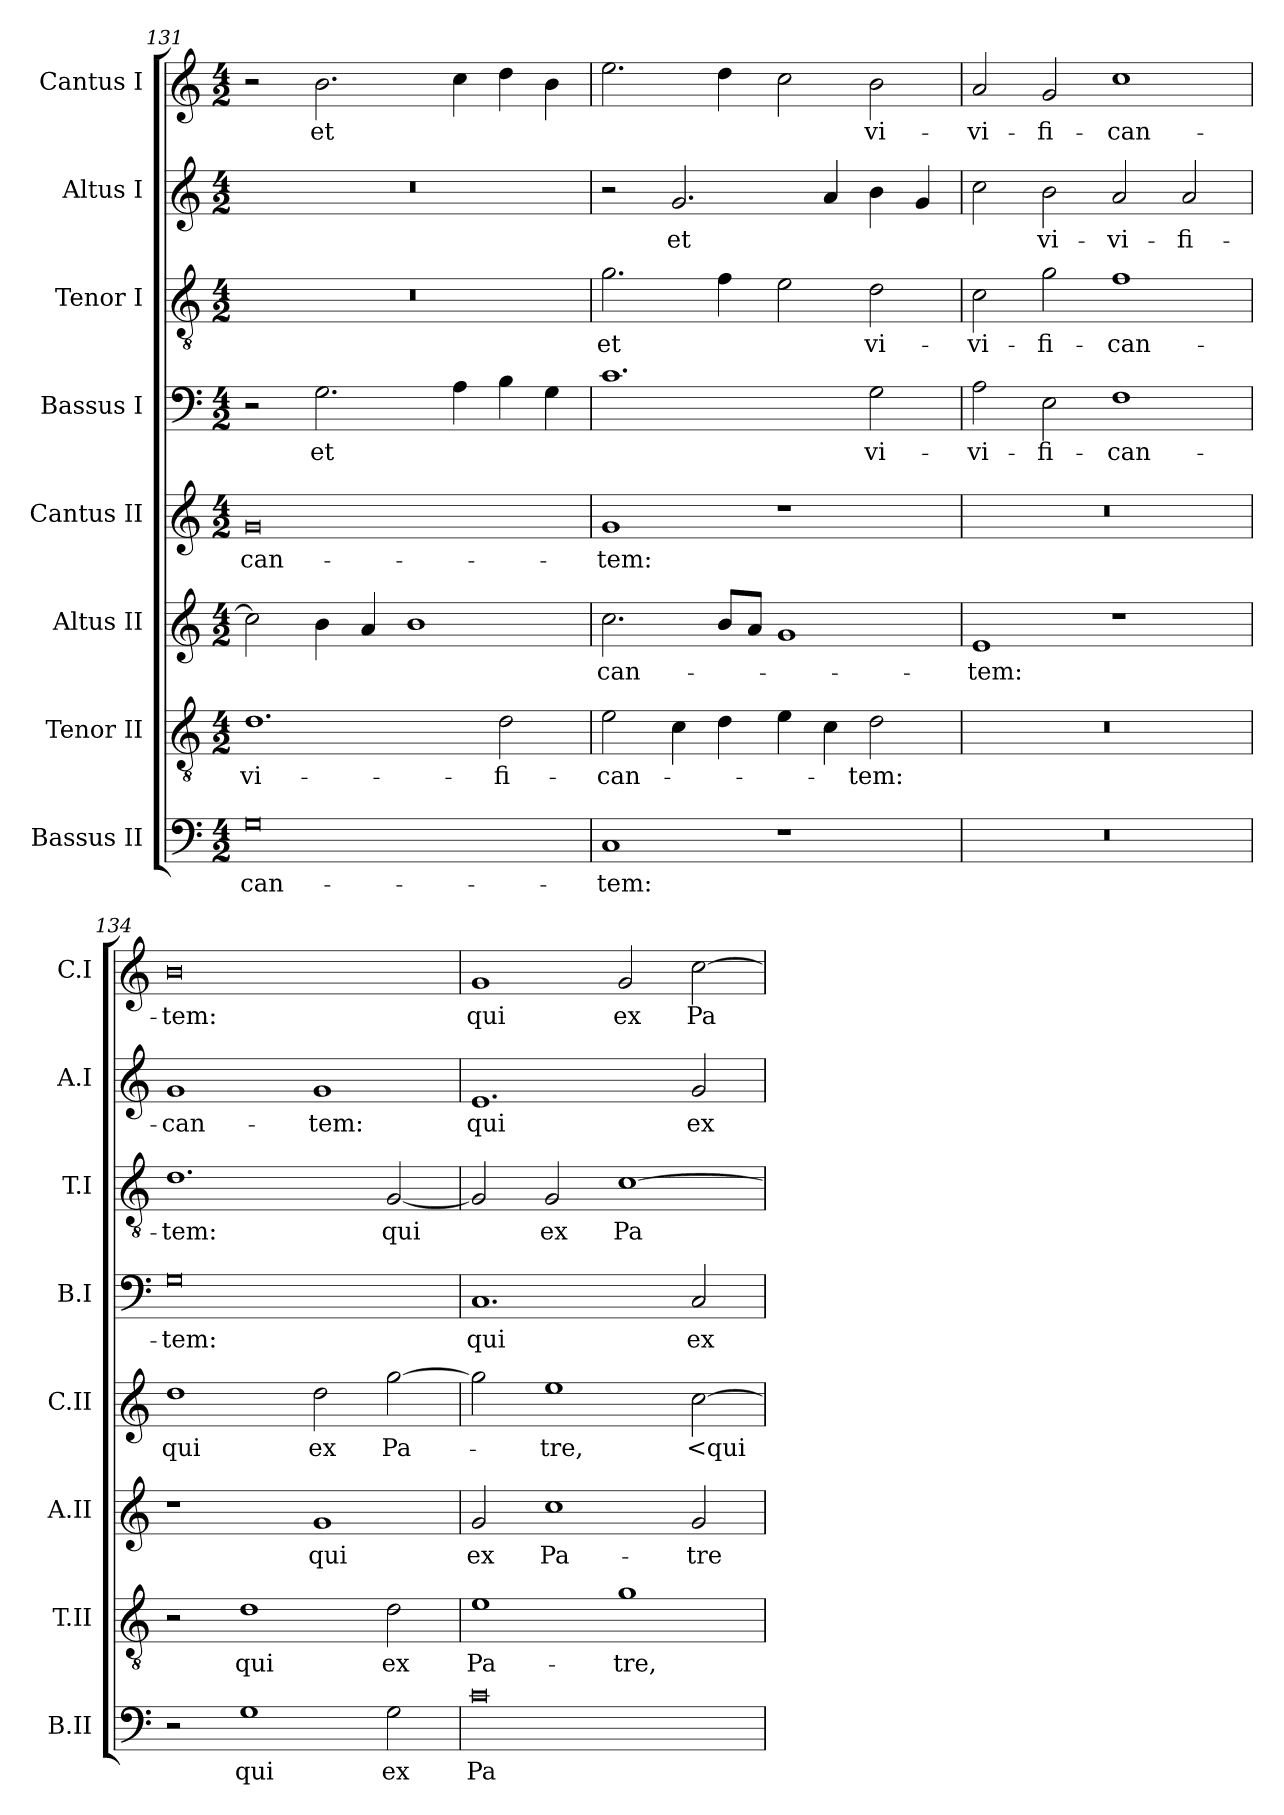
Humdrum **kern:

**kern	**text	**kern	**text	**kern	**text	**kern	**text	**kern	**text	**kern	**text	**kern	**text	**kern	**text
*part8	*part8	*part7	*part7	*part6	*part6	*part5	*part5	*part4	*part4	*part3	*part3	*part2	*part2	*part1	*part1
*staff8	*staff8	*staff7	*staff7	*staff6	*staff6	*staff5	*staff5	*staff4	*staff4	*staff3	*staff3	*staff2	*staff2	*staff1	*staff1
*I"Bassus II	*	*I"Tenor II	*	*I"Altus II	*	*I"Cantus II	*	*I"Bassus I	*	*I"Tenor I	*	*I"Altus I	*	*I"Cantus I	*
*I'B.II	*	*I'T.II	*	*I'A.II	*	*I'C.II	*	*I'B.I	*	*I'T.I	*	*I'A.I	*	*I'C.I	*
*clefF4	*	*clefGv2	*	*clefG2	*	*clefG2	*	*clefF4	*	*clefGv2	*	*clefG2	*	*clefG2	*
*	*	*ITrd7c12	*	*	*	*	*	*	*	*ITrd7c12	*	*	*	*	*
*k[]	*	*k[]	*	*k[]	*	*k[]	*	*k[]	*	*k[]	*	*k[]	*	*k[]	*
*C:	*	*C:	*	*C:	*	*C:	*	*C:	*	*C:	*	*C:	*	*C:	*
*M4/2	*	*M4/2	*	*M4/2	*	*M4/2	*	*M4/2	*	*M4/2	*	*M4/2	*	*M4/2	*
=131	=131	=131	=131	=131	=131	=131	=131	=131	=131	=131	=131	=131	=131	=131	=131
0G\	-can-	1.D\	-vi-	2cc\]	.	0g/	-can-	2r	.	0r	.	0r	.	2r	.
.	.	.	.	4b\	.	.	.	2.G\	et	.	.	.	.	2.b\	et
.	.	.	.	4a/	.	.	.	.	.	.	.	.	.	.	.
.	.	.	.	1b\	.	.	.	.	.	.	.	.	.	.	.
.	.	.	.	.	.	.	.	4A\	.	.	.	.	.	4cc\	.
.	.	2D\	-fi-	.	.	.	.	4B\	.	.	.	.	.	4dd\	.
.	.	.	.	.	.	.	.	4G\	.	.	.	.	.	4b\	.
=132	=132	=132	=132	=132	=132	=132	=132	=132	=132	=132	=132	=132	=132	=132	=132
1C/	-tem:	2E\	-can-	2.cc\	-can-	1g/	-tem:	1.c\	.	2.G\	et	2r	.	2.ee\	.
.	.	4C\	.	.	.	.	.	.	.	.	.	2.g/	et	.	.
.	.	4D\	.	8b/L	.	.	.	.	.	4F\	.	.	.	4dd\	.
.	.	.	.	8a/J	.	.	.	.	.	.	.	.	.	.	.
1r	.	4E\	.	1g/	.	1r	.	.	.	2E\	.	.	.	2cc\	.
.	.	4C\	.	.	.	.	.	.	.	.	.	4a/	.	.	.
.	.	2D\	-tem:	.	.	.	.	2G\	vi-	2D\	vi-	4b\	.	2b\	vi-
.	.	.	.	.	.	.	.	.	.	.	.	4g/	.	.	.
=133	=133	=133	=133	=133	=133	=133	=133	=133	=133	=133	=133	=133	=133	=133	=133
0r	.	0r	.	1e/	-tem:	0r	.	2A\	-vi-	2C\	-vi-	2cc\	.	2a/	-vi-
.	.	.	.	.	.	.	.	2E\	-fi-	2G\	-fi-	2b\	vi-	2g/	-fi-
.	.	.	.	1r	.	.	.	1F\	-can-	1F\	-can-	2a/	-vi-	1cc\	-can-
.	.	.	.	.	.	.	.	.	.	.	.	2a/	-fi-	.	.
=134	=134	=134	=134	=134	=134	=134	=134	=134	=134	=134	=134	=134	=134	=134	=134
2r	.	2r	.	1r	.	1dd\	qui	0G\	-tem:	1.D\	-tem:	1g/	-can-	0b\	-tem:
1G\	qui	1D\	qui	.	.	.	.	.	.	.	.	.	.	.	.
.	.	.	.	1g/	qui	2dd\	ex	.	.	.	.	1g/	-tem:	.	.
2G\	ex	2D\	ex	.	.	[2gg\	Pa-	.	.	[2GG/	qui	.	.	.	.
=135	=135	=135	=135	=135	=135	=135	=135	=135	=135	=135	=135	=135	=135	=135	=135
0c\	Pa-	1E\	Pa-	2g/	ex	2gg\]	.	1.C/	qui	2GG/]	.	1.e/	qui	1g/	qui
.	.	.	.	1cc\	Pa-	1ee\	-tre,	.	.	2GG/	ex	.	.	.	.
.	.	1G\	-tre,	.	.	.	.	.	.	[1C\	Pa-	.	.	2g/	ex
.	.	.	.	2g/	-tre	[2cc\	<qui	2C/	ex	.	.	2g/	ex	[2cc\	Pa-
=	=	=	=	=	=	=	=	=	=	=	=	=	=	=	=
*-	*-	*-	*-	*-	*-	*-	*-	*-	*-	*-	*-	*-	*-	*-	*-
